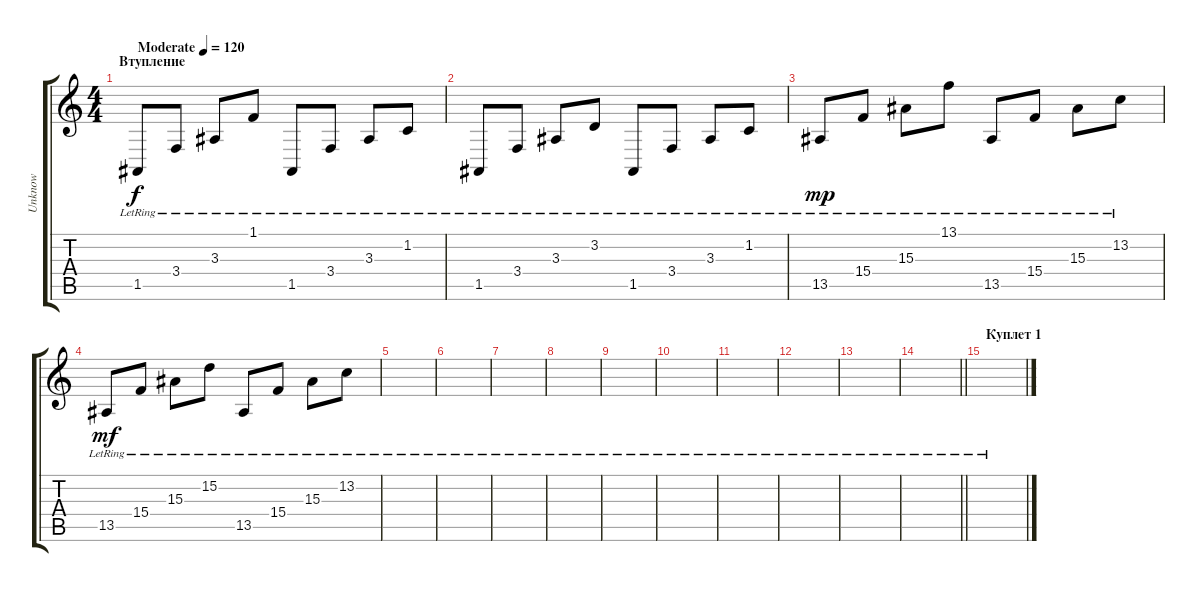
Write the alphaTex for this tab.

\track ("Unknow" "Unknow") {instrument brightacousticpiano}
\staff {score tabs}
\tuning (E4 B3 G3 D3 A2 E2) {hide}
\ts (4 4)
\section ("" "Втупление")
\tempo (120 "Moderate")
\clef g2
\ks c
1.5{lr}.8{dy f instrument brightacousticpiano} 3.4{lr}.8 3.3{lr}.8 1.1{lr}.8 1.5{lr}.8 3.4{lr}.8 3.3{lr}.8 1.2{lr}.8 |
1.5{lr}.8 3.4{lr}.8 3.3{lr}.8 3.2{lr}.8 1.5{lr}.8 3.4{lr}.8 3.3{lr}.8 1.2{lr}.8 |
13.5{lr}.8{dy mp} 15.4{lr}.8 15.3{lr}.8 13.1{lr}.8 13.5{lr}.8 15.4{lr}.8 15.3{lr}.8 13.2{lr}.8 |
13.5{lr}.8{dy mf} 15.4{lr}.8 15.3{lr}.8 15.2{lr}.8 13.5{lr}.8 15.4{lr}.8 15.3{lr}.8 13.2{lr}.8 |
|
|
|
|
|
|
|
|
|
\barLineRight lightlight
|
\section ("" "Куплет 1")
